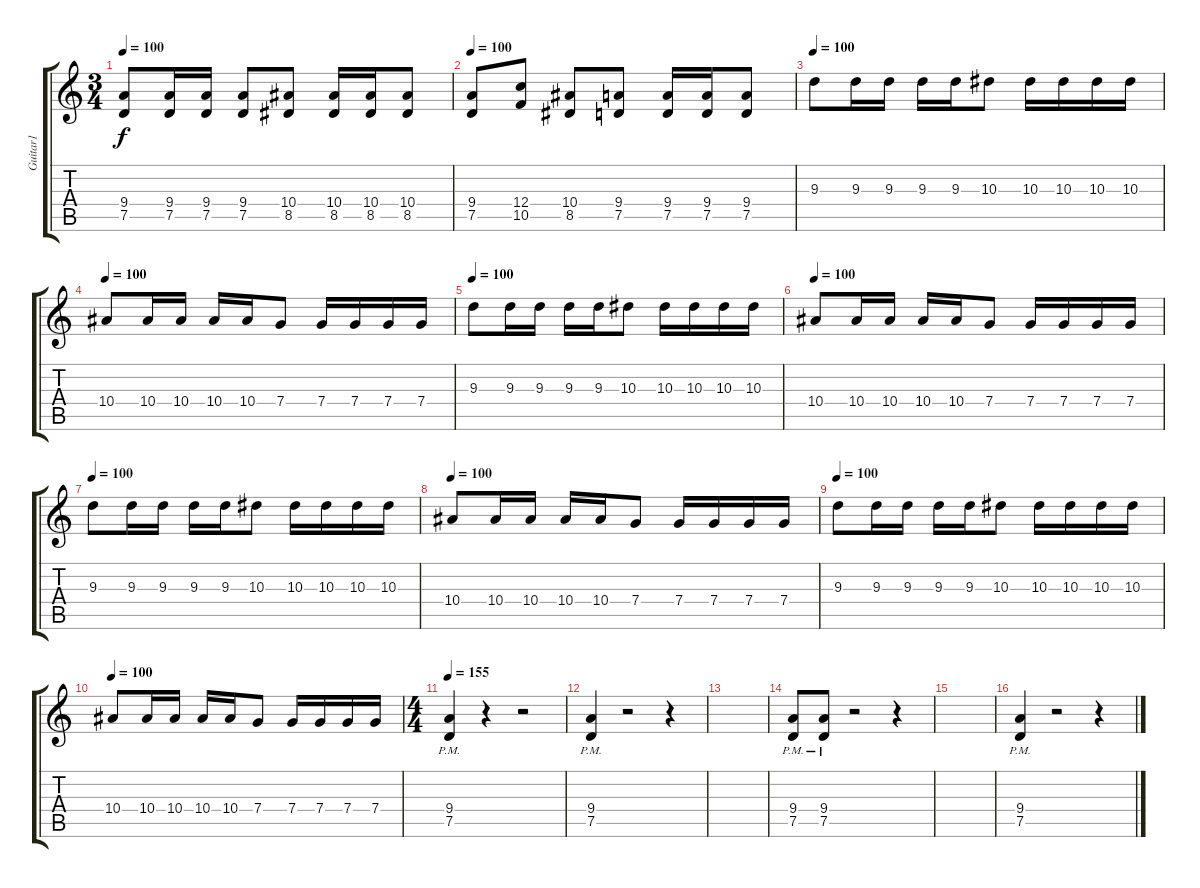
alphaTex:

\track ("Guitar1" "Guitar1") {instrument distortionguitar}
\staff {score tabs}
\tuning (D4 A3 F3 C3 G2 D2) {hide}
\ts (3 4)
\tempo 100
\clef g2
\ks c
(9.4 7.5).8{dy f} (9.4 7.5).16 (9.4 7.5).16 (9.4 7.5).8 (10.4 8.5).8 (10.4 8.5).16 (10.4 8.5).16 (10.4 8.5).8 |
\tempo 100
(9.4 7.5).8 (12.4 10.5).8 (10.4 8.5).8 (9.4 7.5).8 (9.4 7.5).16 (9.4 7.5).16 (9.4 7.5).8 |
\tempo 100
9.3.8 9.3.16 9.3.16 9.3.16 9.3.16 10.3.8 10.3.16 10.3.16 10.3.16 10.3.16 |
\tempo 100
10.4.8 10.4.16 10.4.16 10.4.16 10.4.16 7.4.8 7.4.16 7.4.16 7.4.16 7.4.16 |
\tempo 100
9.3.8 9.3.16 9.3.16 9.3.16 9.3.16 10.3.8 10.3.16 10.3.16 10.3.16 10.3.16 |
\tempo 100
10.4.8 10.4.16 10.4.16 10.4.16 10.4.16 7.4.8 7.4.16 7.4.16 7.4.16 7.4.16 |
\tempo 100
9.3.8 9.3.16 9.3.16 9.3.16 9.3.16 10.3.8 10.3.16 10.3.16 10.3.16 10.3.16 |
\tempo 100
10.4.8 10.4.16 10.4.16 10.4.16 10.4.16 7.4.8 7.4.16 7.4.16 7.4.16 7.4.16 |
\tempo 100
9.3.8 9.3.16 9.3.16 9.3.16 9.3.16 10.3.8 10.3.16 10.3.16 10.3.16 10.3.16 |
\tempo 100
10.4.8 10.4.16 10.4.16 10.4.16 10.4.16 7.4.8 7.4.16 7.4.16 7.4.16 7.4.16 |
\ts (4 4)
\tempo 155
(9.4{pm} 7.5{pm}).4 r.4 r.2 |
(9.4{pm} 7.5{pm}).4 r.2 r.4 |
|
(9.4{pm} 7.5{pm}).8 (9.4{pm} 7.5{pm}).8 r.2 r.4 |
|
(9.4{pm} 7.5{pm}).4 r.2 r.4
